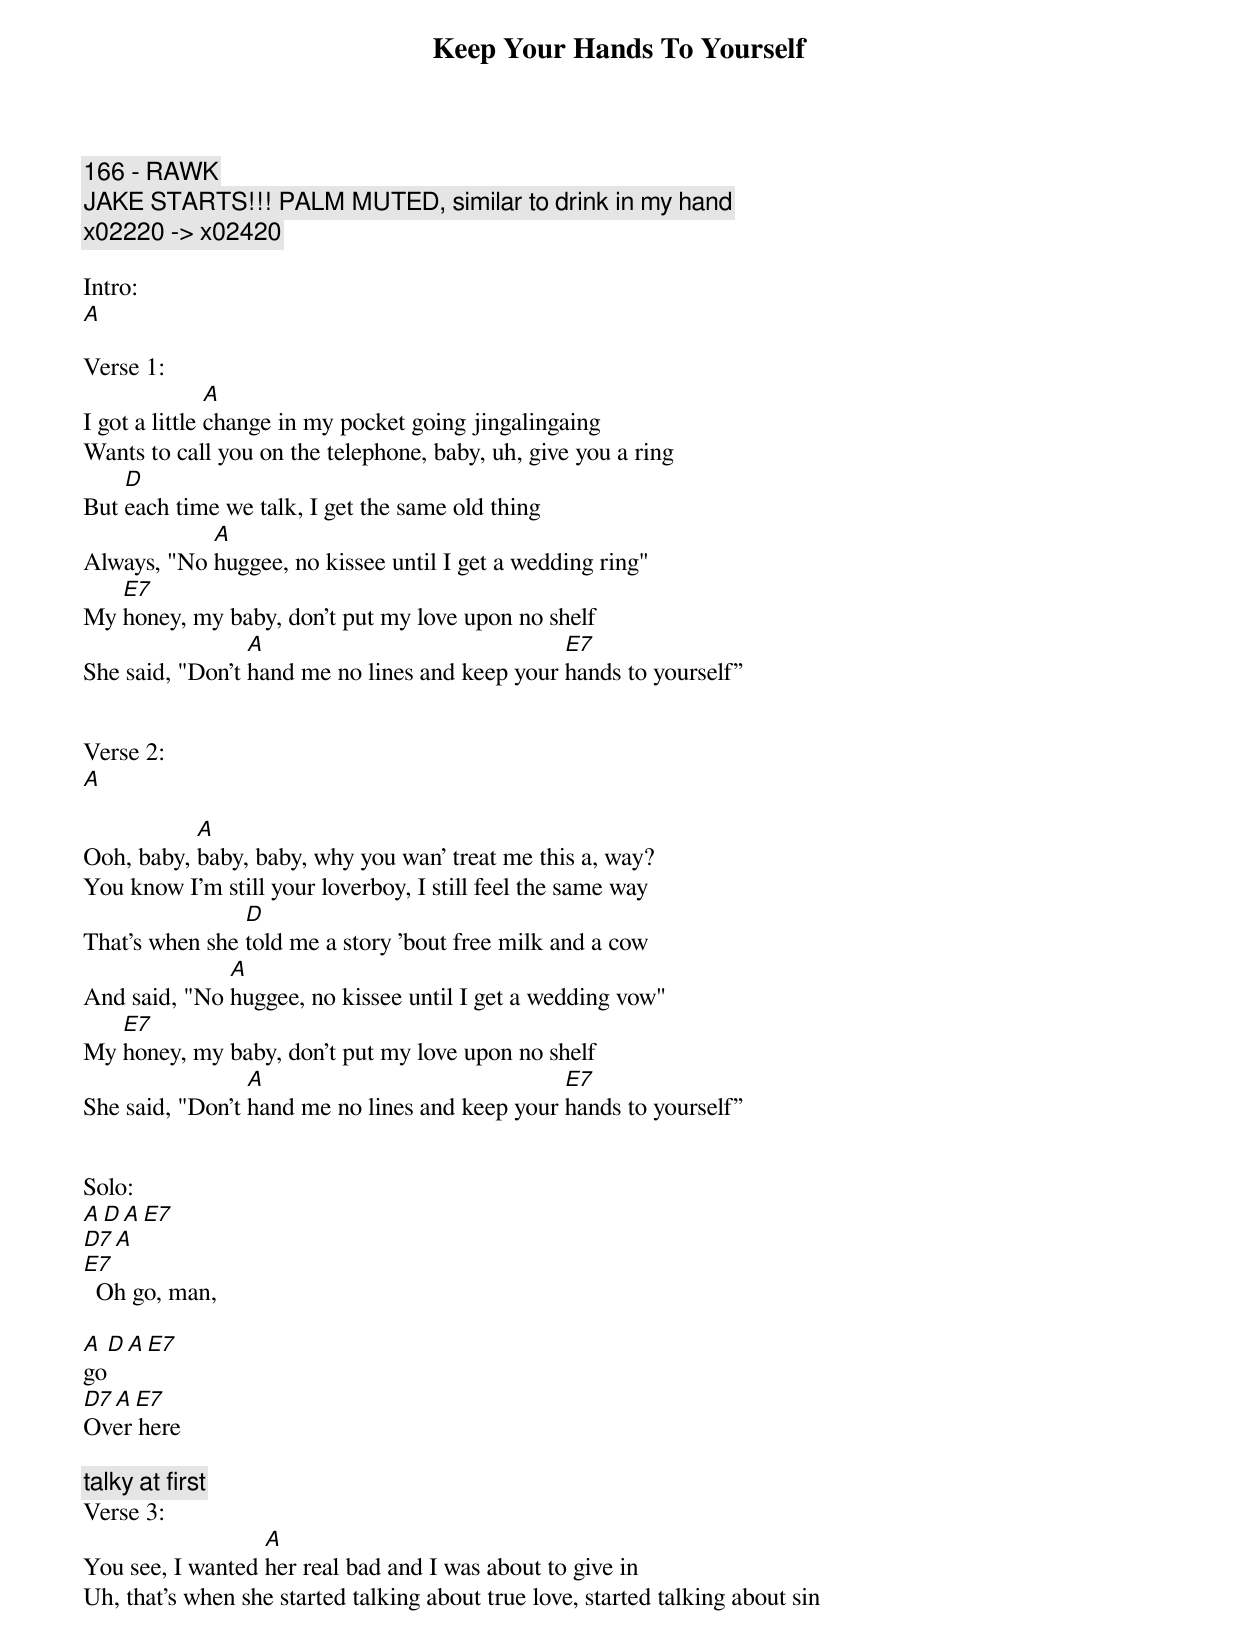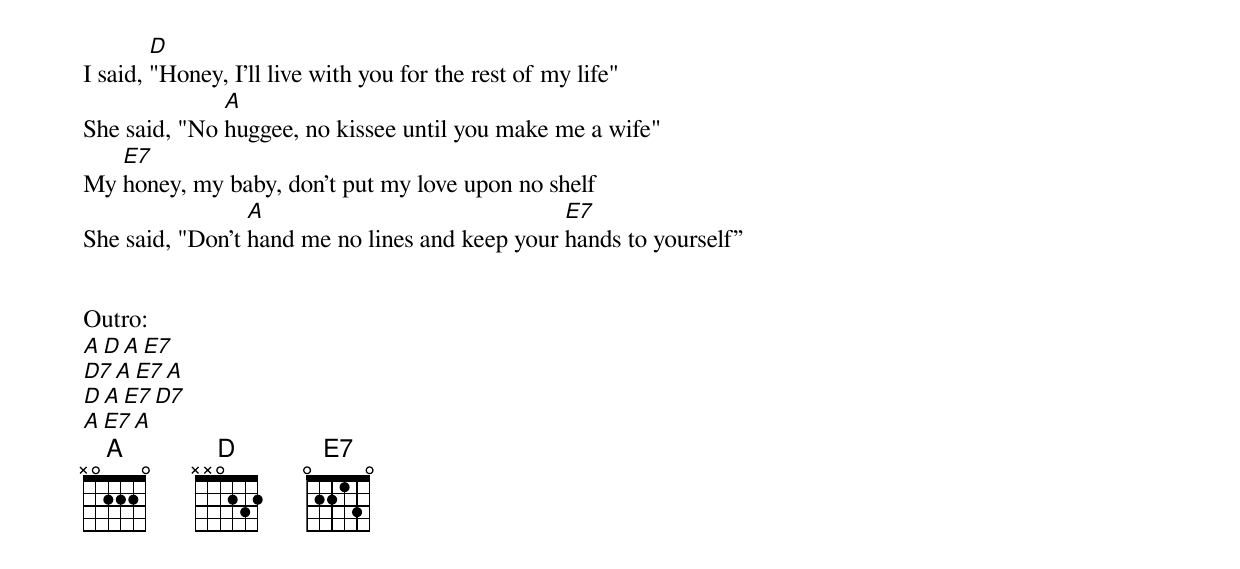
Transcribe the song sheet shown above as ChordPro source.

{title:Keep Your Hands To Yourself}
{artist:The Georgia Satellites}
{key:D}
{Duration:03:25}
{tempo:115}
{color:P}

{c:166 - RAWK}
{c:JAKE STARTS!!! PALM MUTED, similar to drink in my hand}
{c:x02220 -> x02420}

Intro:
[A]

Verse 1:
I got a little [A]change in my pocket going jingalingaing
Wants to call you on the telephone, baby, uh, give you a ring
But [D]each time we talk, I get the same old thing
Always, "No [A]huggee, no kissee until I get a wedding ring"
My [E7]honey, my baby, don't put my love upon no shelf
She said, "Don't [A]hand me no lines and keep your [E7]hands to yourself”


Verse 2:
[A]

Ooh, baby, [A]baby, baby, why you wan' treat me this a, way?
You know I'm still your loverboy, I still feel the same way
That's when she [D]told me a story 'bout free milk and a cow
And said, "No [A]huggee, no kissee until I get a wedding vow"
My [E7]honey, my baby, don't put my love upon no shelf
She said, "Don't [A]hand me no lines and keep your [E7]hands to yourself”


Solo:
[A D A E7]
[D7 A]
[E7]  Oh go, man,

[A]go[D A E7]
[D7 A E7]Over here

{c:talky at first}
Verse 3:
You see, I wanted [A]her real bad and I was about to give in
Uh, that's when she started talking about true love, started talking about sin
I said, [D]"Honey, I'll live with you for the rest of my life"
She said, "No [A]huggee, no kissee until you make me a wife"
My [E7]honey, my baby, don't put my love upon no shelf
She said, "Don't [A]hand me no lines and keep your [E7]hands to yourself”


Outro:
[A D A E7]
[D7 A E7 A]
[D A E7 D7]
[A E7 A]
